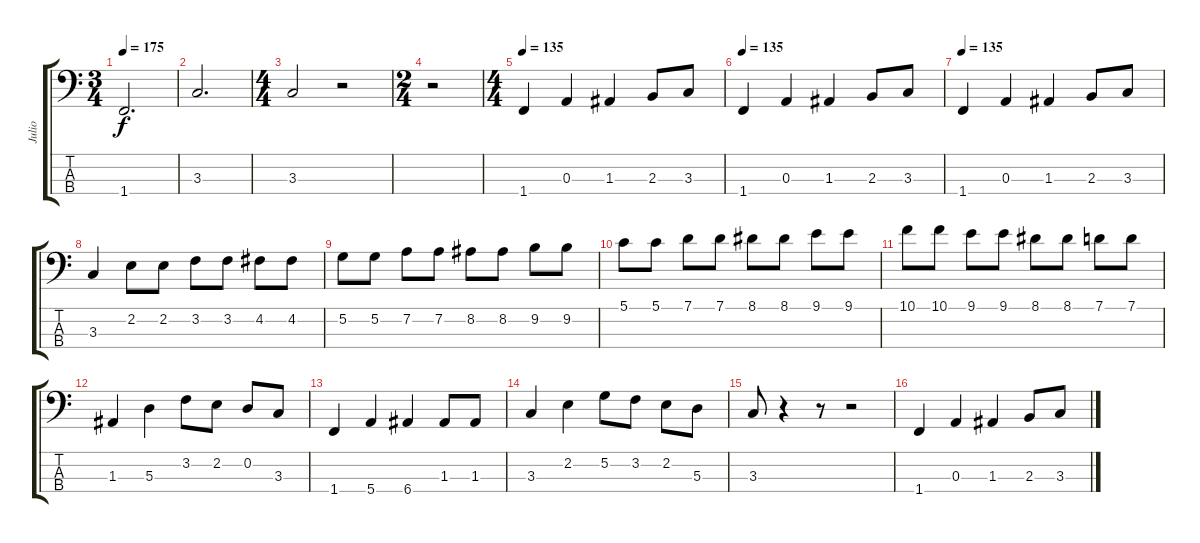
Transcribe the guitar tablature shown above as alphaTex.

\track ("Julio" "Julio") {instrument electricbassfinger}
\staff {score tabs}
\tuning (G2 D2 A1 E1) {hide}
\ts (3 4)
\tempo 175
\clef f4
\ks c
1.4.2{d dy f} |
3.3.2{d} |
\ts (4 4)
3.3.2 r.2 |
\ts (2 4)
r.2 |
\ts (4 4)
\tempo 135
1.4.4 0.3.4 1.3.4 2.3.8 3.3.8 |
\tempo 135
1.4.4 0.3.4 1.3.4 2.3.8 3.3.8 |
\tempo 135
1.4.4 0.3.4 1.3.4 2.3.8 3.3.8 |
3.3.4 2.2.8 2.2.8 3.2.8 3.2.8 4.2.8 4.2.8 |
5.2.8 5.2.8 7.2.8 7.2.8 8.2.8 8.2.8 9.2.8 9.2.8 |
5.1.8 5.1.8 7.1.8 7.1.8 8.1.8 8.1.8 9.1.8 9.1.8 |
10.1.8 10.1.8 9.1.8 9.1.8 8.1.8 8.1.8 7.1.8 7.1.8 |
1.3.4 5.3.4 3.2.8 2.2.8 0.2.8 3.3.8 |
1.4.4 5.4.4 6.4.4 1.3.8 1.3.8 |
3.3.4 2.2.4 5.2.8 3.2.8 2.2.8 5.3.8 |
3.3.8 r.4 r.8 r.2 |
1.4.4 0.3.4 1.3.4 2.3.8 3.3.8
